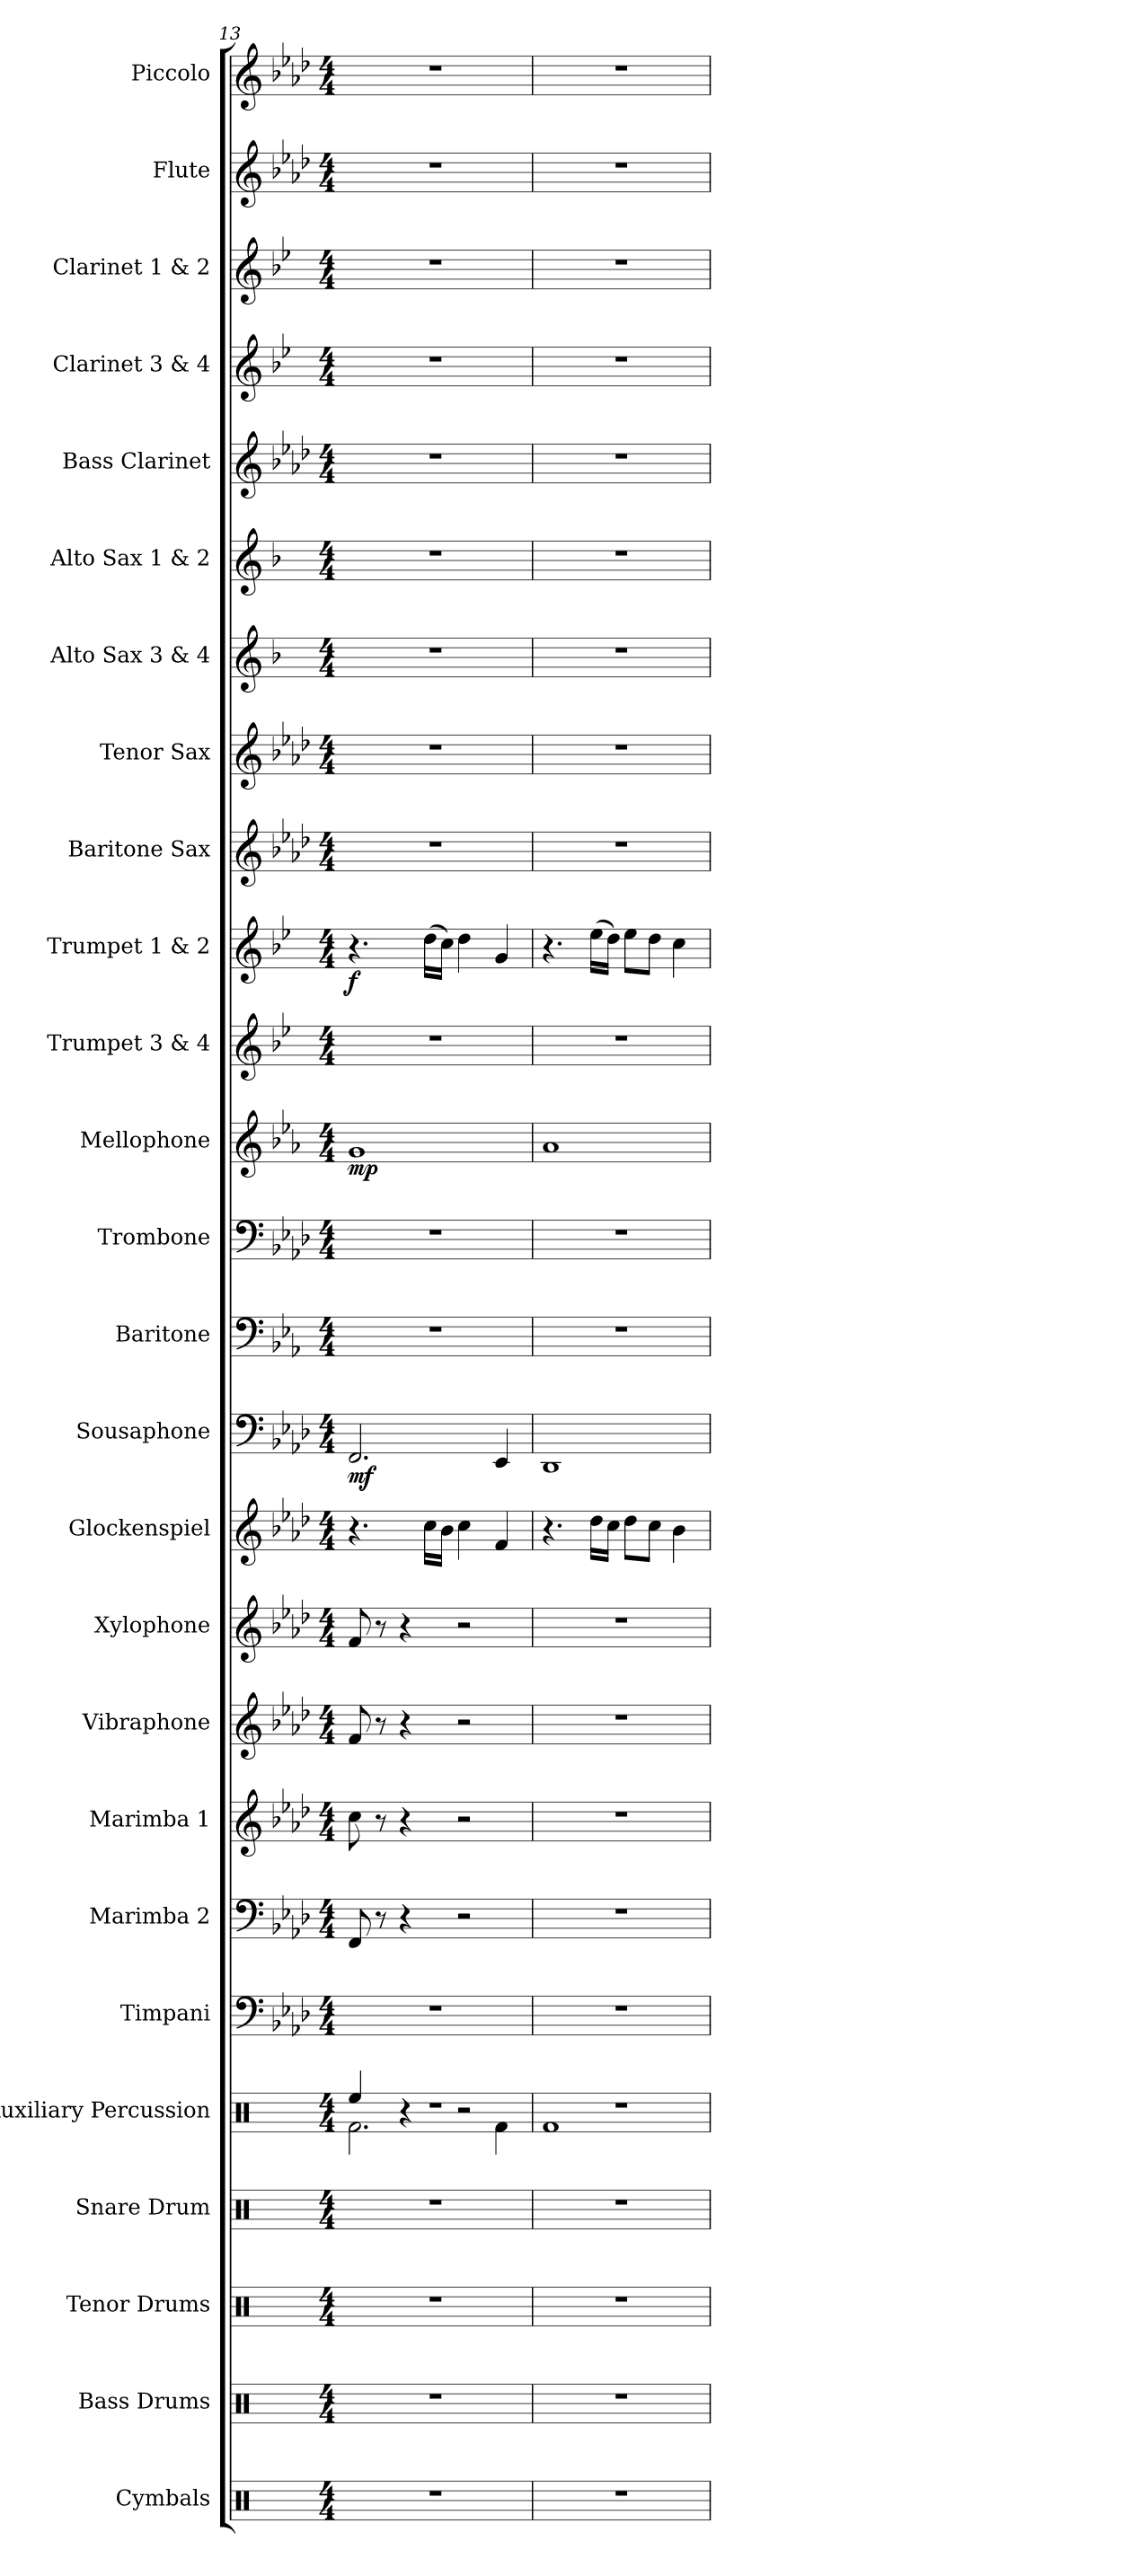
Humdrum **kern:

**kern	**kern	**kern	**kern	**kern	**kern	**kern	**kern	**kern	**kern	**kern	**kern	**dynam	**kern	**kern	**kern	**dynam	**kern	**kern	**dynam	**kern	**kern	**kern	**kern	**kern	**kern	**kern	**kern	**kern
*part26	*part25	*part24	*part23	*part22	*part21	*part20	*part19	*part18	*part17	*part16	*part15	*part15	*part14	*part13	*part12	*part12	*part11	*part10	*part10	*part9	*part8	*part7	*part6	*part5	*part4	*part3	*part2	*part1
*staff26	*staff25	*staff24	*staff23	*staff22	*staff21	*staff20	*staff19	*staff18	*staff17	*staff16	*staff15	*staff15	*staff14	*staff13	*staff12	*staff12	*staff11	*staff10	*staff10	*staff9	*staff8	*staff7	*staff6	*staff5	*staff4	*staff3	*staff2	*staff1
*I"Cymbals	*I"Bass Drums	*I"Tenor Drums	*I"Snare Drum	*I"Auxiliary Percussion	*I"Timpani	*I"Marimba 2	*I"Marimba 1	*I"Vibraphone	*I"Xylophone	*I"Glockenspiel	*I"Sousaphone	*	*I"Baritone	*I"Trombone	*I"Mellophone	*	*I"Trumpet 3 &amp; 4	*I"Trumpet 1 &amp; 2	*	*I"Baritone Sax	*I"Tenor Sax	*I"Alto Sax 3 &amp; 4	*I"Alto Sax 1 &amp; 2	*I"Bass Clarinet	*I"Clarinet 3 &amp; 4	*I"Clarinet 1 &amp; 2	*I"Flute	*I"Piccolo
*I'Cym.	*I'B.D.	*I'T.D.	*I'S.D.	*I'Aux. Perc.	*I'Timp.	*I'Mrm. 2	*I'Mrm. 1	*I'Vib.	*I'Xyl.	*I'Glk.	*	*	*I'Bar.	*I'Tbn.	*I'Mph.	*	*I'Tpt. 3&amp;4	*I'Tpt. 1&amp;2	*	*I'Bari. Sax.	*I'T. Sax.	*I'A. Sax. 3&amp;4	*I'A. Sax. 1&amp;2	*I'B. Cl.	*I'Cl. 3&amp;4	*I'Cl. 1&amp;2	*I'Fl.	*I'Picc.
*clefX	*clefX	*clefX	*clefX	*clefX	*clefF4	*clefF4	*clefG2	*clefG2	*clefG2	*clefG2	*clefF4	*	*clefF4	*clefF4	*clefG2	*	*clefG2	*clefG2	*	*clefG2	*clefG2	*clefG2	*clefG2	*clefG2	*clefG2	*clefG2	*clefG2	*clefG2
*	*	*	*	*	*	*	*	*	*ITrd-7c-12	*ITrd-14c-24	*	*	*ITrd4c7	*	*ITrd4c7	*	*ITrd1c2	*ITrd1c2	*	*ITrd12c21	*ITrd8c14	*ITrd5c9	*ITrd5c9	*ITrd8c14	*ITrd1c2	*ITrd1c2	*	*ITrd-7c-12
*k[]	*k[]	*k[]	*k[]	*k[]	*k[b-e-a-d-]	*k[b-e-a-d-]	*k[b-e-a-d-]	*k[b-e-a-d-]	*k[b-e-a-d-]	*k[b-e-a-d-]	*k[b-e-a-d-]	*	*k[b-e-a-d-]	*k[b-e-a-d-]	*k[b-e-a-d-]	*	*k[b-e-a-d-]	*k[b-e-a-d-]	*	*k[b-e-a-d-]	*k[b-e-a-d-]	*k[b-e-a-d-]	*k[b-e-a-d-]	*k[b-e-a-d-]	*k[b-e-a-d-]	*k[b-e-a-d-]	*k[b-e-a-d-]	*k[b-e-a-d-]
*M4/4	*M4/4	*M4/4	*M4/4	*M4/4	*M4/4	*M4/4	*M4/4	*M4/4	*M4/4	*M4/4	*M4/4	*	*M4/4	*M4/4	*M4/4	*	*M4/4	*M4/4	*	*M4/4	*M4/4	*M4/4	*M4/4	*M4/4	*M4/4	*M4/4	*M4/4	*M4/4
=13	=13	=13	=13	=13	=13	=13	=13	=13	=13	=13	=13	=13	=13	=13	=13	=13	=13	=13	=13	=13	=13	=13	=13	=13	=13	=13	=13	=13
*	*	*	*	*^	*	*	*	*	*	*	*	*	*	*	*	*	*	*	*	*	*	*	*	*	*	*	*	*
*	*	*	*	*	*^	*	*	*	*	*	*	*	*	*	*	*	*	*	*	*	*	*	*	*	*	*	*	*	*
!	!	!	!	!	!	!	!	!	!	!	!	!	!	!LO:DY:b	!	!	!	!LO:DY:b	!	!	!LO:DY:b	!	!	!	!	!	!	!	!	!
1r	1r	1r	1r	1r	2.Rf\	4Ree/	1r	8FF/	8cc\	8f/	8ff/	4.r	2.FF/	mf	1r	1r	1c	mp	1r	4.r	f	1r	1r	1r	1r	1r	1r	1r	1r	1r
.	.	.	.	.	.	.	.	8r	8r	8r	8r	.	.	.	.	.	.	.	.	.	.	.	.	.	.	.	.	.	.	.
.	.	.	.	.	.	4r	.	4r	4r	4r	4r	.	.	.	.	.	.	.	.	.	.	.	.	.	.	.	.	.	.	.
.	.	.	.	.	.	.	.	.	.	.	.	16cccc\LL	.	.	.	.	.	.	.	(16cc\LL	.	.	.	.	.	.	.	.	.	.
.	.	.	.	.	.	.	.	.	.	.	.	16bbb-\JJ	.	.	.	.	.	.	.	16b-\JJ)	.	.	.	.	.	.	.	.	.	.
.	.	.	.	.	.	2r	.	2r	2r	2r	2r	4cccc\	.	.	.	.	.	.	.	4cc\	.	.	.	.	.	.	.	.	.	.
.	.	.	.	.	4Rf\	.	.	.	.	.	.	4fff/	4EE-/	.	.	.	.	.	.	4f/	.	.	.	.	.	.	.	.	.	.
*	*	*	*	*	*v	*v	*	*	*	*	*	*	*	*	*	*	*	*	*	*	*	*	*	*	*	*	*	*	*	*
=14	=14	=14	=14	=14	=14	=14	=14	=14	=14	=14	=14	=14	=14	=14	=14	=14	=14	=14	=14	=14	=14	=14	=14	=14	=14	=14	=14	=14	=14
1r	1r	1r	1r	1r	1Rf	1r	1r	1r	1r	1r	4.r	1DD-	.	1r	1r	1d-	.	1r	4.r	.	1r	1r	1r	1r	1r	1r	1r	1r	1r
.	.	.	.	.	.	.	.	.	.	.	16dddd-\LL	.	.	.	.	.	.	.	(16dd-\LL	.	.	.	.	.	.	.	.	.	.
.	.	.	.	.	.	.	.	.	.	.	16cccc\JJ	.	.	.	.	.	.	.	16cc\JJ)	.	.	.	.	.	.	.	.	.	.
.	.	.	.	.	.	.	.	.	.	.	8dddd-\L	.	.	.	.	.	.	.	8dd-\L	.	.	.	.	.	.	.	.	.	.
.	.	.	.	.	.	.	.	.	.	.	8cccc\J	.	.	.	.	.	.	.	8cc\J	.	.	.	.	.	.	.	.	.	.
.	.	.	.	.	.	.	.	.	.	.	4bbb-\	.	.	.	.	.	.	.	4b-\	.	.	.	.	.	.	.	.	.	.
*	*	*	*	*v	*v	*	*	*	*	*	*	*	*	*	*	*	*	*	*	*	*	*	*	*	*	*	*	*	*
=	=	=	=	=	=	=	=	=	=	=	=	=	=	=	=	=	=	=	=	=	=	=	=	=	=	=	=	=
*-	*-	*-	*-	*-	*-	*-	*-	*-	*-	*-	*-	*-	*-	*-	*-	*-	*-	*-	*-	*-	*-	*-	*-	*-	*-	*-	*-	*-
